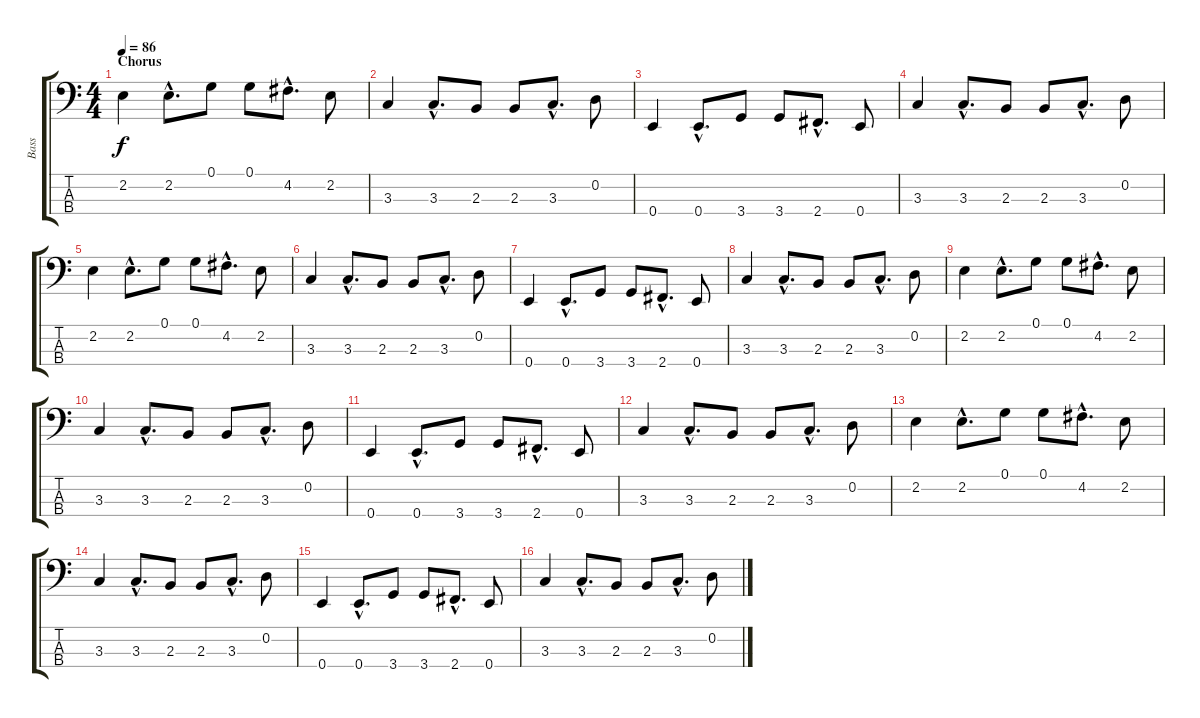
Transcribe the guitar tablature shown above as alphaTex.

\track ("Bass" "Bass") {instrument electricbasspick}
\staff {score tabs}
\tuning (G2 D2 A1 E1) {hide}
\ts (4 4)
\section ("" "Chorus")
\tempo 86
\clef f4
\ks c
2.2.4{dy f} 2.2{hac}.8{d} 0.1.8 0.1.8 4.2{hac}.8{d} 2.2.8 |
3.3.4 3.3{hac}.8{d} 2.3.8 2.3.8 3.3{hac}.8{d} 0.2.8 |
0.4.4 0.4{hac}.8{d} 3.4.8 3.4.8 2.4{hac}.8{d} 0.4.8 |
3.3.4 3.3{hac}.8{d} 2.3.8 2.3.8 3.3{hac}.8{d} 0.2.8 |
2.2.4 2.2{hac}.8{d} 0.1.8 0.1.8 4.2{hac}.8{d} 2.2.8 |
3.3.4 3.3{hac}.8{d} 2.3.8 2.3.8 3.3{hac}.8{d} 0.2.8 |
0.4.4 0.4{hac}.8{d} 3.4.8 3.4.8 2.4{hac}.8{d} 0.4.8 |
3.3.4 3.3{hac}.8{d} 2.3.8 2.3.8 3.3{hac}.8{d} 0.2.8 |
2.2.4 2.2{hac}.8{d} 0.1.8 0.1.8 4.2{hac}.8{d} 2.2.8 |
3.3.4 3.3{hac}.8{d} 2.3.8 2.3.8 3.3{hac}.8{d} 0.2.8 |
0.4.4 0.4{hac}.8{d} 3.4.8 3.4.8 2.4{hac}.8{d} 0.4.8 |
3.3.4 3.3{hac}.8{d} 2.3.8 2.3.8 3.3{hac}.8{d} 0.2.8 |
2.2.4 2.2{hac}.8{d} 0.1.8 0.1.8 4.2{hac}.8{d} 2.2.8 |
3.3.4 3.3{hac}.8{d} 2.3.8 2.3.8 3.3{hac}.8{d} 0.2.8 |
0.4.4 0.4{hac}.8{d} 3.4.8 3.4.8 2.4{hac}.8{d} 0.4.8 |
3.3.4 3.3{hac}.8{d} 2.3.8 2.3.8 3.3{hac}.8{d} 0.2.8
